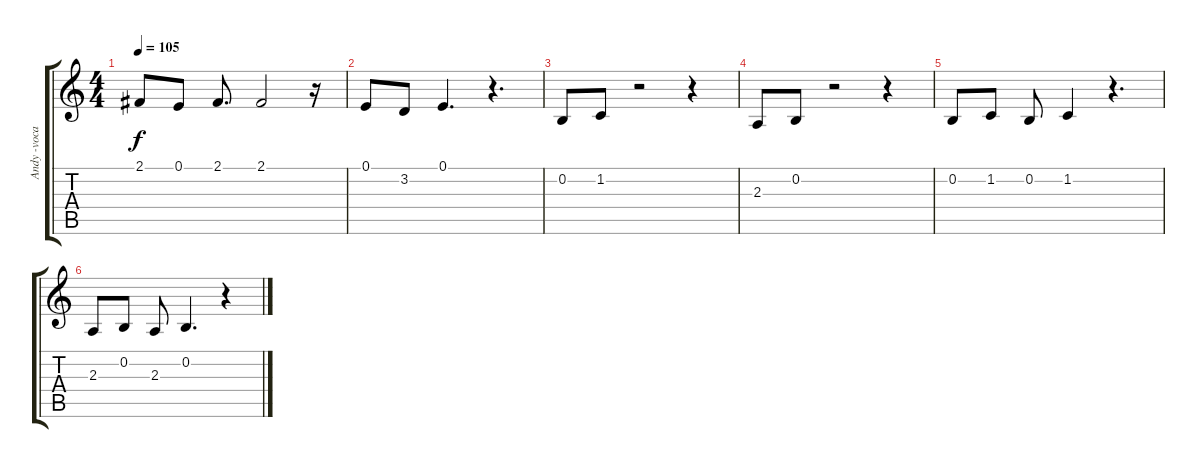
\track ("Andy -vocal" "Andy -voca") {instrument altosax}
\staff {score tabs}
\tuning (E4 B3 G3 D3 A2 E2) {hide}
\ts (4 4)
\tempo 105
\clef g2
\ks c
2.1.8{dy f} 0.1.8 2.1.8{d} 2.1.2 r.16 |
0.1.8 3.2.8 0.1.4{d} r.4{d} |
0.2.8 1.2.8 r.2 r.4 |
2.3.8 0.2.8 r.2 r.4 |
0.2.8 1.2.8 0.2.8 1.2.4 r.4{d} |
2.3.8 0.2.8 2.3.8 0.2.4{d} r.4
